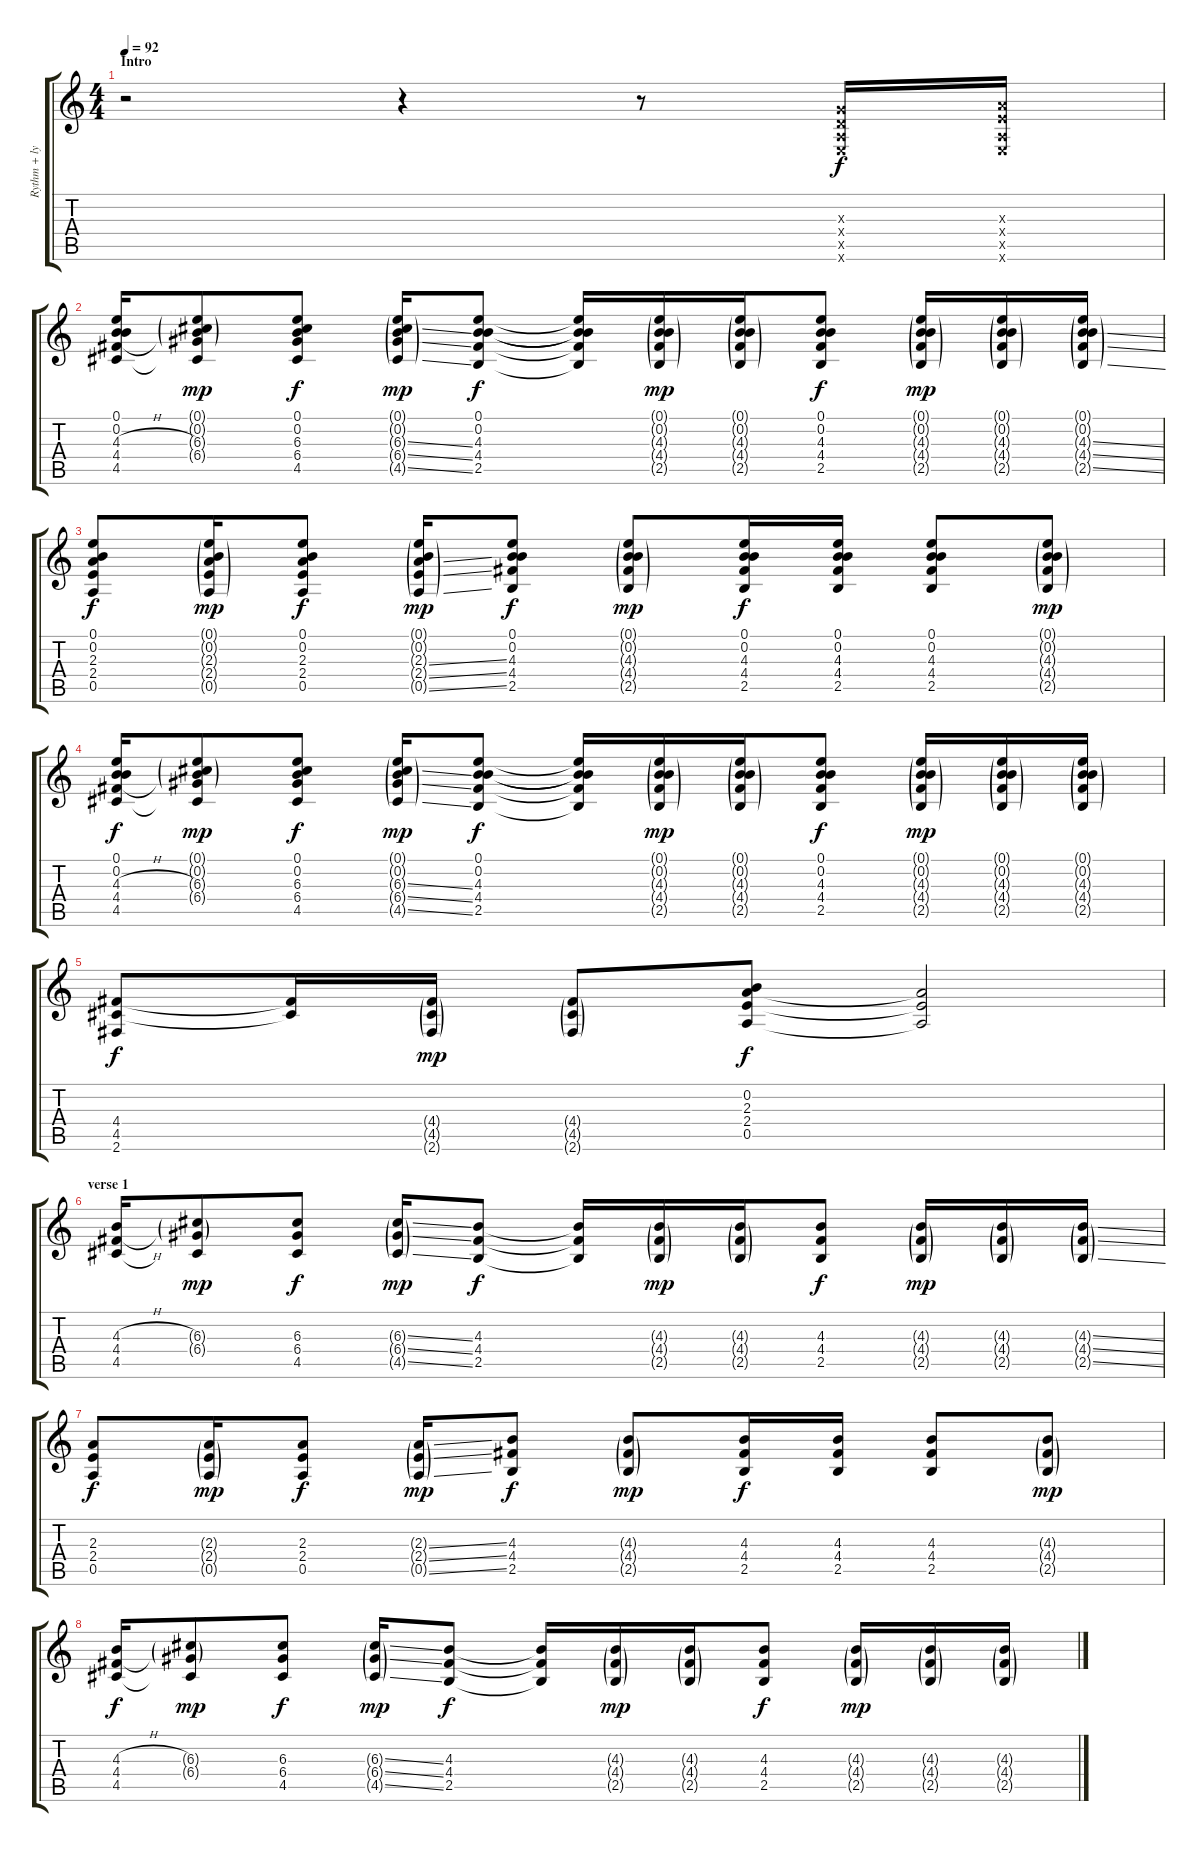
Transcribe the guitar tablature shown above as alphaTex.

\track ("Rythm + lyrics" "Rythm + ly") {instrument electricguitarclean}
\staff {score tabs}
\tuning (E4 B3 G3 D3 A2 E2) {hide}
\ts (4 4)
\section ("" "Intro")
\tempo 92
\clef g2
\ks c
r.2{dy f instrument electricguitarclean} r.4 r.8 (0.3{x} 0.4{x} 0.5{x} 0.6{x}).16 (2.3{x} 2.4{x} 0.5{x} 0.6{x}).16 |
(0.1 0.2 4.3{h} 4.4{h} 4.5).16 (0.1{g} 0.2{g} 6.3{g} 6.4{g} 4.5{t}).8{dy mp} (0.1 0.2 6.3 6.4 4.5).8{dy f} (0.1{g} 0.2{g} 6.3{ss g} 6.4{ss g} 4.5{ss g}).16{dy mp} (0.1 0.2 4.3 4.4 2.5).8{dy f} (0.1{t} 0.2{t} 4.3{t} 4.4{t} 2.5{t}).16 (0.1{g} 0.2{g} 4.3{g} 4.4{g} 2.5{g}).16{dy mp} (0.1{g} 0.2{g} 4.3{g} 4.4{g} 2.5{g}).16 (0.1 0.2 4.3 4.4 2.5).8{dy f} (0.1{g} 0.2{g} 4.3{g} 4.4{g} 2.5{g}).16{dy mp} (0.1{g} 0.2{g} 4.3{g} 4.4{g} 2.5{g}).16 (0.1{g} 0.2{g} 4.3{ss g} 4.4{ss g} 2.5{ss g}).16 |
(0.1 0.2 2.3 2.4 0.5).8{dy f} (0.1{g} 0.2{g} 2.3{g} 2.4{g} 0.5{g}).16{dy mp} (0.1 0.2 2.3 2.4 0.5).8{dy f} (0.1{g} 0.2{g} 2.3{ss g} 2.4{ss g} 0.5{ss g}).16{dy mp} (0.1 0.2 4.3 4.4 2.5).8{dy f} (0.1{g} 0.2{g} 4.3{g} 4.4{g} 2.5{g}).8{dy mp} (0.1 0.2 4.3 4.4 2.5).16{dy f} (0.1 0.2 4.3 4.4 2.5).16 (0.1 0.2 4.3 4.4 2.5).8 (0.1{g} 0.2{g} 4.3{g} 4.4{g} 2.5{g}).8{dy mp} |
(0.1 0.2 4.3{h} 4.4{h} 4.5).16{dy f} (0.1{g} 0.2{g} 6.3{g} 6.4{g} 4.5{t}).8{dy mp} (0.1 0.2 6.3 6.4 4.5).8{dy f} (0.1{g} 0.2{g} 6.3{ss g} 6.4{ss g} 4.5{ss g}).16{dy mp} (0.1 0.2 4.3 4.4 2.5).8{dy f} (0.1{t} 0.2{t} 4.3{t} 4.4{t} 2.5{t}).16 (0.1{g} 0.2{g} 4.3{g} 4.4{g} 2.5{g}).16{dy mp} (0.1{g} 0.2{g} 4.3{g} 4.4{g} 2.5{g}).16 (0.1 0.2 4.3 4.4 2.5).8{dy f} (0.1{g} 0.2{g} 4.3{g} 4.4{g} 2.5{g}).16{dy mp} (0.1{g} 0.2{g} 4.3{g} 4.4{g} 2.5{g}).16 (0.1{g} 0.2{g} 4.3{g} 4.4{g} 2.5{g}).16 |
(4.4 4.5 2.6).8{dy f} (4.4{t} 4.5{t}).16 (4.4{g} 4.5{g} 2.6{g}).16{dy mp} (4.4{g} 4.5{g} 2.6{g}).8 (0.2 2.3 2.4 0.5).8{dy f} (2.3{t} 2.4{t} 0.5{t}).2 |
\section ("" "verse 1")
(4.3{h} 4.4{h} 4.5).16 (6.3{g} 6.4{g} 4.5{t}).8{dy mp} (6.3 6.4 4.5).8{dy f} (6.3{ss g} 6.4{ss g} 4.5{ss g}).16{dy mp} (4.3 4.4 2.5).8{dy f} (4.3{t} 4.4{t} 2.5{t}).16 (4.3{g} 4.4{g} 2.5{g}).16{dy mp} (4.3{g} 4.4{g} 2.5{g}).16 (4.3 4.4 2.5).8{dy f} (4.3{g} 4.4{g} 2.5{g}).16{dy mp} (4.3{g} 4.4{g} 2.5{g}).16 (4.3{ss g} 4.4{ss g} 2.5{ss g}).16 |
(2.3 2.4 0.5).8{dy f} (2.3{g} 2.4{g} 0.5{g}).16{dy mp} (2.3 2.4 0.5).8{dy f} (2.3{ss g} 2.4{ss g} 0.5{ss g}).16{dy mp} (4.3 4.4 2.5).8{dy f} (4.3{g} 4.4{g} 2.5{g}).8{dy mp} (4.3 4.4 2.5).16{dy f} (4.3 4.4 2.5).16 (4.3 4.4 2.5).8 (4.3{g} 4.4{g} 2.5{g}).8{dy mp} |
(4.3{h} 4.4{h} 4.5).16{dy f} (6.3{g} 6.4{g} 4.5{t}).8{dy mp} (6.3 6.4 4.5).8{dy f} (6.3{ss g} 6.4{ss g} 4.5{ss g}).16{dy mp} (4.3 4.4 2.5).8{dy f} (4.3{t} 4.4{t} 2.5{t}).16 (4.3{g} 4.4{g} 2.5{g}).16{dy mp} (4.3{g} 4.4{g} 2.5{g}).16 (4.3 4.4 2.5).8{dy f} (4.3{g} 4.4{g} 2.5{g}).16{dy mp} (4.3{g} 4.4{g} 2.5{g}).16 (4.3{ss g} 4.4{ss g} 2.5{ss g}).16
